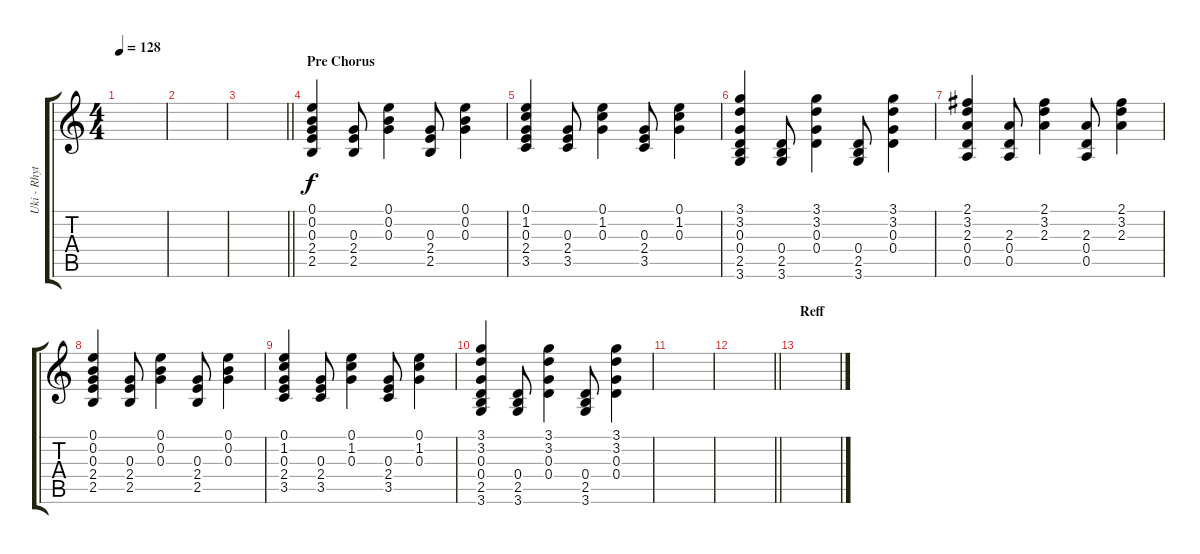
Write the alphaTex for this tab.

\track ("Uki - Rhythm" "Uki - Rhyt") {instrument acousticguitarsteel}
\staff {score tabs}
\tuning (E4 B3 G3 D3 A2 E2) {hide}
\ts (4 4)
\tempo 128
\clef g2
\ks c
|
|
\barLineRight lightlight
|
\section ("" "Pre Chorus")
(0.1 0.2 0.3 2.4 2.5).4 (0.3 2.4 2.5).8 (0.1 0.2 0.3).4 (0.3 2.4 2.5).8 (0.1 0.2 0.3).4 |
(0.1 1.2 0.3 2.4 3.5).4 (0.3 2.4 3.5).8 (0.1 1.2 0.3).4 (0.3 2.4 3.5).8 (0.1 1.2 0.3).4 |
(3.1 3.2 0.3 0.4 2.5 3.6).4 (0.4 2.5 3.6).8 (3.1 3.2 0.3 0.4).4 (0.4 2.5 3.6).8 (3.1 3.2 0.3 0.4).4 |
(2.1 3.2 2.3 0.4 0.5).4 (2.3 0.4 0.5).8 (2.1 3.2 2.3).4 (2.3 0.4 0.5).8 (2.1 3.2 2.3).4 |
(0.1 0.2 0.3 2.4 2.5).4 (0.3 2.4 2.5).8 (0.1 0.2 0.3).4 (0.3 2.4 2.5).8 (0.1 0.2 0.3).4 |
(0.1 1.2 0.3 2.4 3.5).4 (0.3 2.4 3.5).8 (0.1 1.2 0.3).4 (0.3 2.4 3.5).8 (0.1 1.2 0.3).4 |
(3.1 3.2 0.3 0.4 2.5 3.6).4 (0.4 2.5 3.6).8 (3.1 3.2 0.3 0.4).4 (0.4 2.5 3.6).8 (3.1 3.2 0.3 0.4).4 |
|
\barLineRight lightlight
|
\section ("" "Reff")
